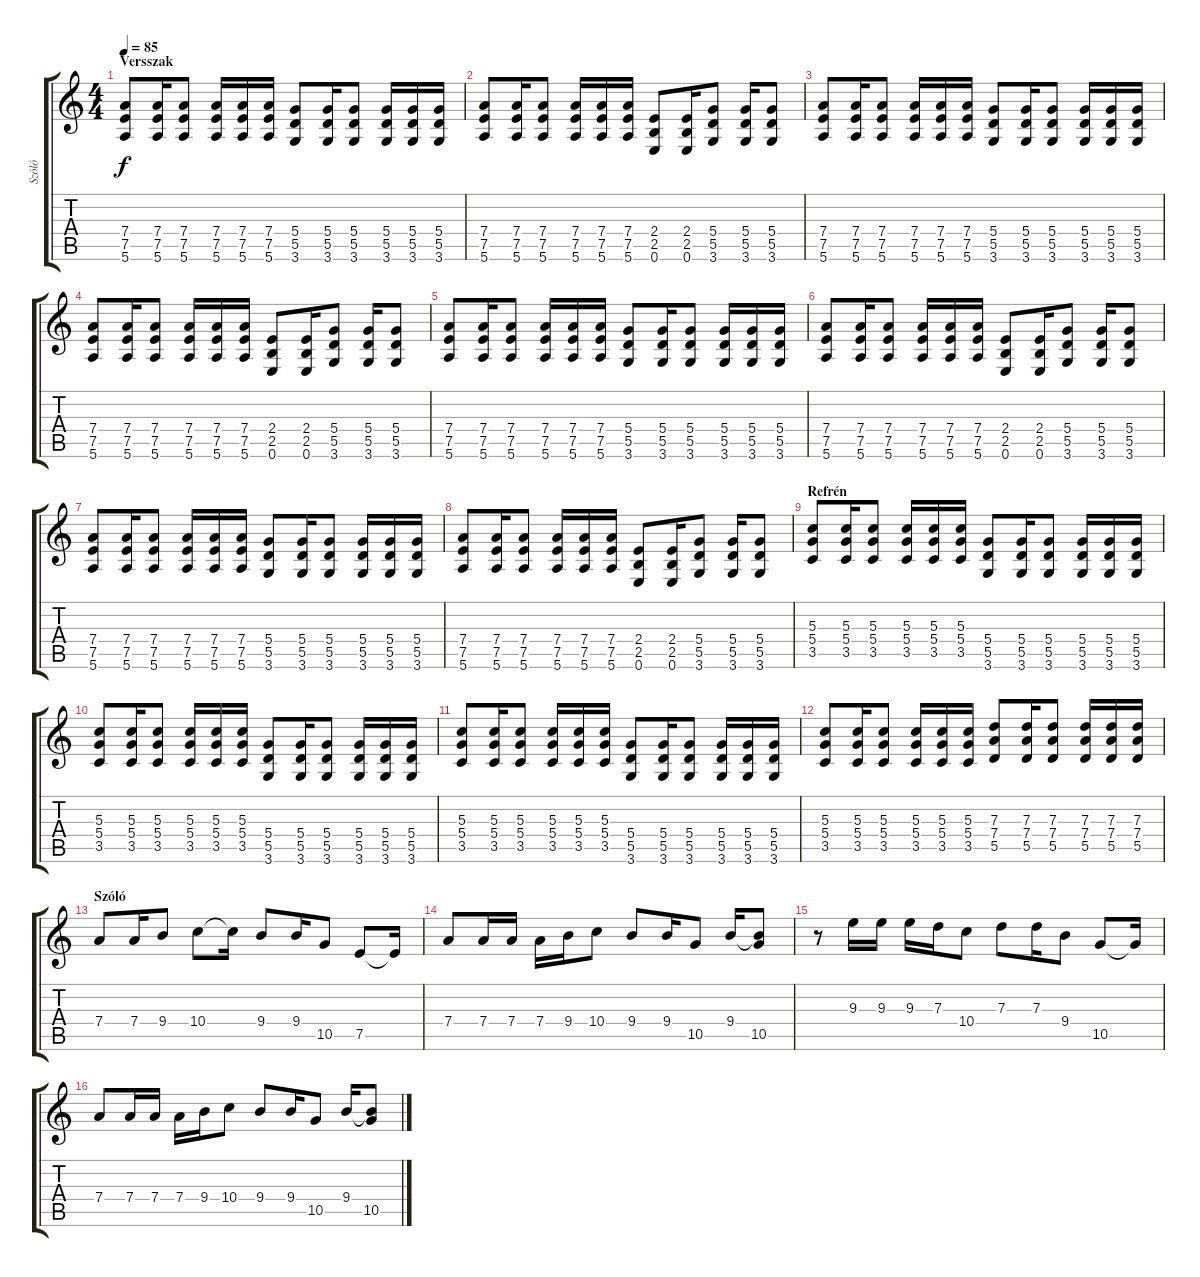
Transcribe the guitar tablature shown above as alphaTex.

\track ("Szóló" "Szóló") {instrument distortionguitar}
\staff {score tabs}
\tuning (E4 B3 G3 D3 A2 E2) {hide}
\ts (4 4)
\section ("" "Versszak")
\tempo 85
\clef g2
\ks c
(7.4 7.5 5.6).8{dy f volume 9} (7.4 7.5 5.6).16 (7.4 7.5 5.6).8 (7.4 7.5 5.6).16 (7.4 7.5 5.6).16 (7.4 7.5 5.6).16 (5.4 5.5 3.6).8 (5.4 5.5 3.6).16 (5.4 5.5 3.6).8 (5.4 5.5 3.6).16 (5.4 5.5 3.6).16 (5.4 5.5 3.6).16 |
(7.4 7.5 5.6).8 (7.4 7.5 5.6).16 (7.4 7.5 5.6).8 (7.4 7.5 5.6).16 (7.4 7.5 5.6).16 (7.4 7.5 5.6).16 (2.4 2.5 0.6).8 (2.4 2.5 0.6).16 (5.4 5.5 3.6).8 (5.4 5.5 3.6).16 (5.4 5.5 3.6).8 |
(7.4 7.5 5.6).8 (7.4 7.5 5.6).16 (7.4 7.5 5.6).8 (7.4 7.5 5.6).16 (7.4 7.5 5.6).16 (7.4 7.5 5.6).16 (5.4 5.5 3.6).8 (5.4 5.5 3.6).16 (5.4 5.5 3.6).8 (5.4 5.5 3.6).16 (5.4 5.5 3.6).16 (5.4 5.5 3.6).16 |
(7.4 7.5 5.6).8 (7.4 7.5 5.6).16 (7.4 7.5 5.6).8 (7.4 7.5 5.6).16 (7.4 7.5 5.6).16 (7.4 7.5 5.6).16 (2.4 2.5 0.6).8 (2.4 2.5 0.6).16 (5.4 5.5 3.6).8 (5.4 5.5 3.6).16 (5.4 5.5 3.6).8 |
(7.4 7.5 5.6).8 (7.4 7.5 5.6).16 (7.4 7.5 5.6).8 (7.4 7.5 5.6).16 (7.4 7.5 5.6).16 (7.4 7.5 5.6).16 (5.4 5.5 3.6).8 (5.4 5.5 3.6).16 (5.4 5.5 3.6).8 (5.4 5.5 3.6).16 (5.4 5.5 3.6).16 (5.4 5.5 3.6).16 |
(7.4 7.5 5.6).8 (7.4 7.5 5.6).16 (7.4 7.5 5.6).8 (7.4 7.5 5.6).16 (7.4 7.5 5.6).16 (7.4 7.5 5.6).16 (2.4 2.5 0.6).8 (2.4 2.5 0.6).16 (5.4 5.5 3.6).8 (5.4 5.5 3.6).16 (5.4 5.5 3.6).8 |
(7.4 7.5 5.6).8 (7.4 7.5 5.6).16 (7.4 7.5 5.6).8 (7.4 7.5 5.6).16 (7.4 7.5 5.6).16 (7.4 7.5 5.6).16 (5.4 5.5 3.6).8 (5.4 5.5 3.6).16 (5.4 5.5 3.6).8 (5.4 5.5 3.6).16 (5.4 5.5 3.6).16 (5.4 5.5 3.6).16 |
(7.4 7.5 5.6).8 (7.4 7.5 5.6).16 (7.4 7.5 5.6).8 (7.4 7.5 5.6).16 (7.4 7.5 5.6).16 (7.4 7.5 5.6).16 (2.4 2.5 0.6).8 (2.4 2.5 0.6).16 (5.4 5.5 3.6).8 (5.4 5.5 3.6).16 (5.4 5.5 3.6).8 |
\section ("" "Refrén")
(5.3 5.4 3.5).8 (5.3 5.4 3.5).16 (5.3 5.4 3.5).8 (5.3 5.4 3.5).16 (5.3 5.4 3.5).16 (5.3 5.4 3.5).16 (5.4 5.5 3.6).8 (5.4 5.5 3.6).16 (5.4 5.5 3.6).8 (5.4 5.5 3.6).16 (5.4 5.5 3.6).16 (5.4 5.5 3.6).16 |
(5.3 5.4 3.5).8 (5.3 5.4 3.5).16 (5.3 5.4 3.5).8 (5.3 5.4 3.5).16 (5.3 5.4 3.5).16 (5.3 5.4 3.5).16 (5.4 5.5 3.6).8 (5.4 5.5 3.6).16 (5.4 5.5 3.6).8 (5.4 5.5 3.6).16 (5.4 5.5 3.6).16 (5.4 5.5 3.6).16 |
(5.3 5.4 3.5).8 (5.3 5.4 3.5).16 (5.3 5.4 3.5).8 (5.3 5.4 3.5).16 (5.3 5.4 3.5).16 (5.3 5.4 3.5).16 (5.4 5.5 3.6).8 (5.4 5.5 3.6).16 (5.4 5.5 3.6).8 (5.4 5.5 3.6).16 (5.4 5.5 3.6).16 (5.4 5.5 3.6).16 |
(5.3 5.4 3.5).8 (5.3 5.4 3.5).16 (5.3 5.4 3.5).8 (5.3 5.4 3.5).16 (5.3 5.4 3.5).16 (5.3 5.4 3.5).16 (7.3 7.4 5.5).8 (7.3 7.4 5.5).16 (7.3 7.4 5.5).8 (7.3 7.4 5.5).16 (7.3 7.4 5.5).16 (7.3 7.4 5.5).16 |
\section ("" "Szóló")
7.4.8{volume 12} 7.4.16 9.4.8 10.4.8 10.4{t}.16 9.4.8 9.4.16 10.5.8 7.5.8 7.5{t}.16 |
7.4.8 7.4.16 7.4.16 7.4.16 9.4.16 10.4.8 9.4.8 9.4.16 10.5.8 9.4.16 (9.4{t} 10.5).8 |
r.8 9.3.16 9.3.16 9.3.16 7.3.16 10.4.8 7.3.8 7.3.16 9.4.8 10.5.8 10.5{t}.16 |
7.4.8 7.4.16 7.4.16 7.4.16 9.4.16 10.4.8 9.4.8 9.4.16 10.5.8 9.4.16 (9.4{t} 10.5).8
